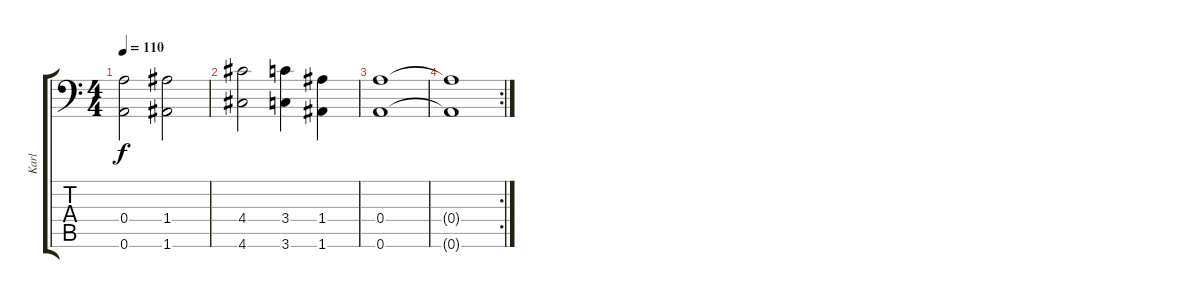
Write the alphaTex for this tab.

\track ("Karl" "Karl") {instrument distortionguitar}
\staff {score tabs}
\tuning (B3 Gb3 D3 A2 E2 A1) {hide}
\ts (4 4)
\tempo 110
\clef f4
\ks c
(0.4 0.6).2{dy f} (1.4 1.6).2 |
(4.4 4.6).2 (3.4 3.6).4 (1.4 1.6).4 |
(0.4 0.6).1 |
\rc 2
(0.4{t} 0.6{t}).1
